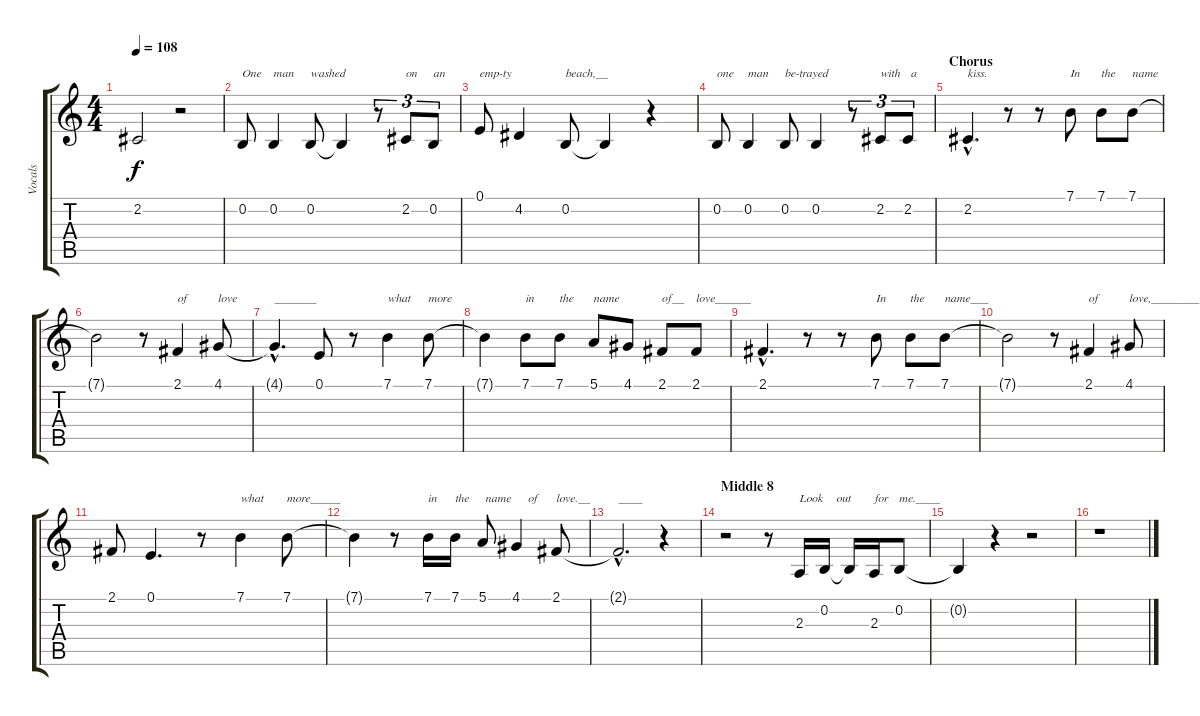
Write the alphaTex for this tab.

\track ("Vocals" "Vocals") {instrument fx5brightness}
\staff {score tabs}
\tuning (E4 B3 G3 D3 A2 E2) {hide}
\ts (4 4)
\tempo 108
\clef g2
\ks c
2.2{t}.2{dy f} r.2 |
0.2.8{txt "One"} 0.2.4{txt "man"} 0.2.8{txt "washed"} 0.2{t}.4 r.8{tu (3 2)} 2.2.8{tu (3 2) txt "on"} 0.2.8{tu (3 2) txt "an"} |
0.1.8{txt "emp-ty"} 4.2.4 0.2.8{txt "beach,__"} 0.2{t}.4 r.4 |
0.2.8{txt "one"} 0.2.4{txt "man"} 0.2.8{txt "be-trayed"} 0.2.4 r.8{tu (3 2)} 2.2.8{tu (3 2) txt "with"} 2.2.8{tu (3 2) txt " a"} |
\section ("" "Chorus")
2.2{hac}.4{d txt "kiss."} r.8 r.8 7.1.8{txt "In"} 7.1.8{txt "the"} 7.1.8{txt "name"} |
7.1{t}.2 r.8 2.1.4{txt "of"} 4.1.8{txt "love"} |
4.1{hac t}.4{d txt "_______"} 0.1.8 r.8 7.1.4{txt "what"} 7.1.8{txt "more"} |
7.1{t}.4 7.1.8{txt "in"} 7.1.8{txt "the"} 5.1.8{txt "name"} 4.1.8 2.1.8{txt "of__"} 2.1.8{txt "love______"} |
2.1{hac}.4{d} r.8 r.8 7.1.8{txt "In"} 7.1.8{txt "the"} 7.1.8{txt "name___"} |
7.1{t}.2 r.8 2.1.4{txt "of"} 4.1.8{txt "love,________"} |
2.1.8 0.1.4{d} r.8 7.1.4{txt "what"} 7.1.8{txt "more_____"} |
7.1{t}.4 r.8 7.1.16{txt "in"} 7.1.16{txt "the"} 5.1.8{txt " name"} 4.1.4{txt "    of"} 2.1.8{txt "love.__"} |
2.1{hac t}.2{d txt "____"} r.4 |
\section ("" "Middle 8")
r.2 r.8 2.3.16{txt "Look"} 0.2.16{txt "    out"} 0.2{t}.16 2.3.16{txt "for"} 0.2.8{txt "me.____"} |
0.2{t}.4 r.4 r.2 |
r.1
